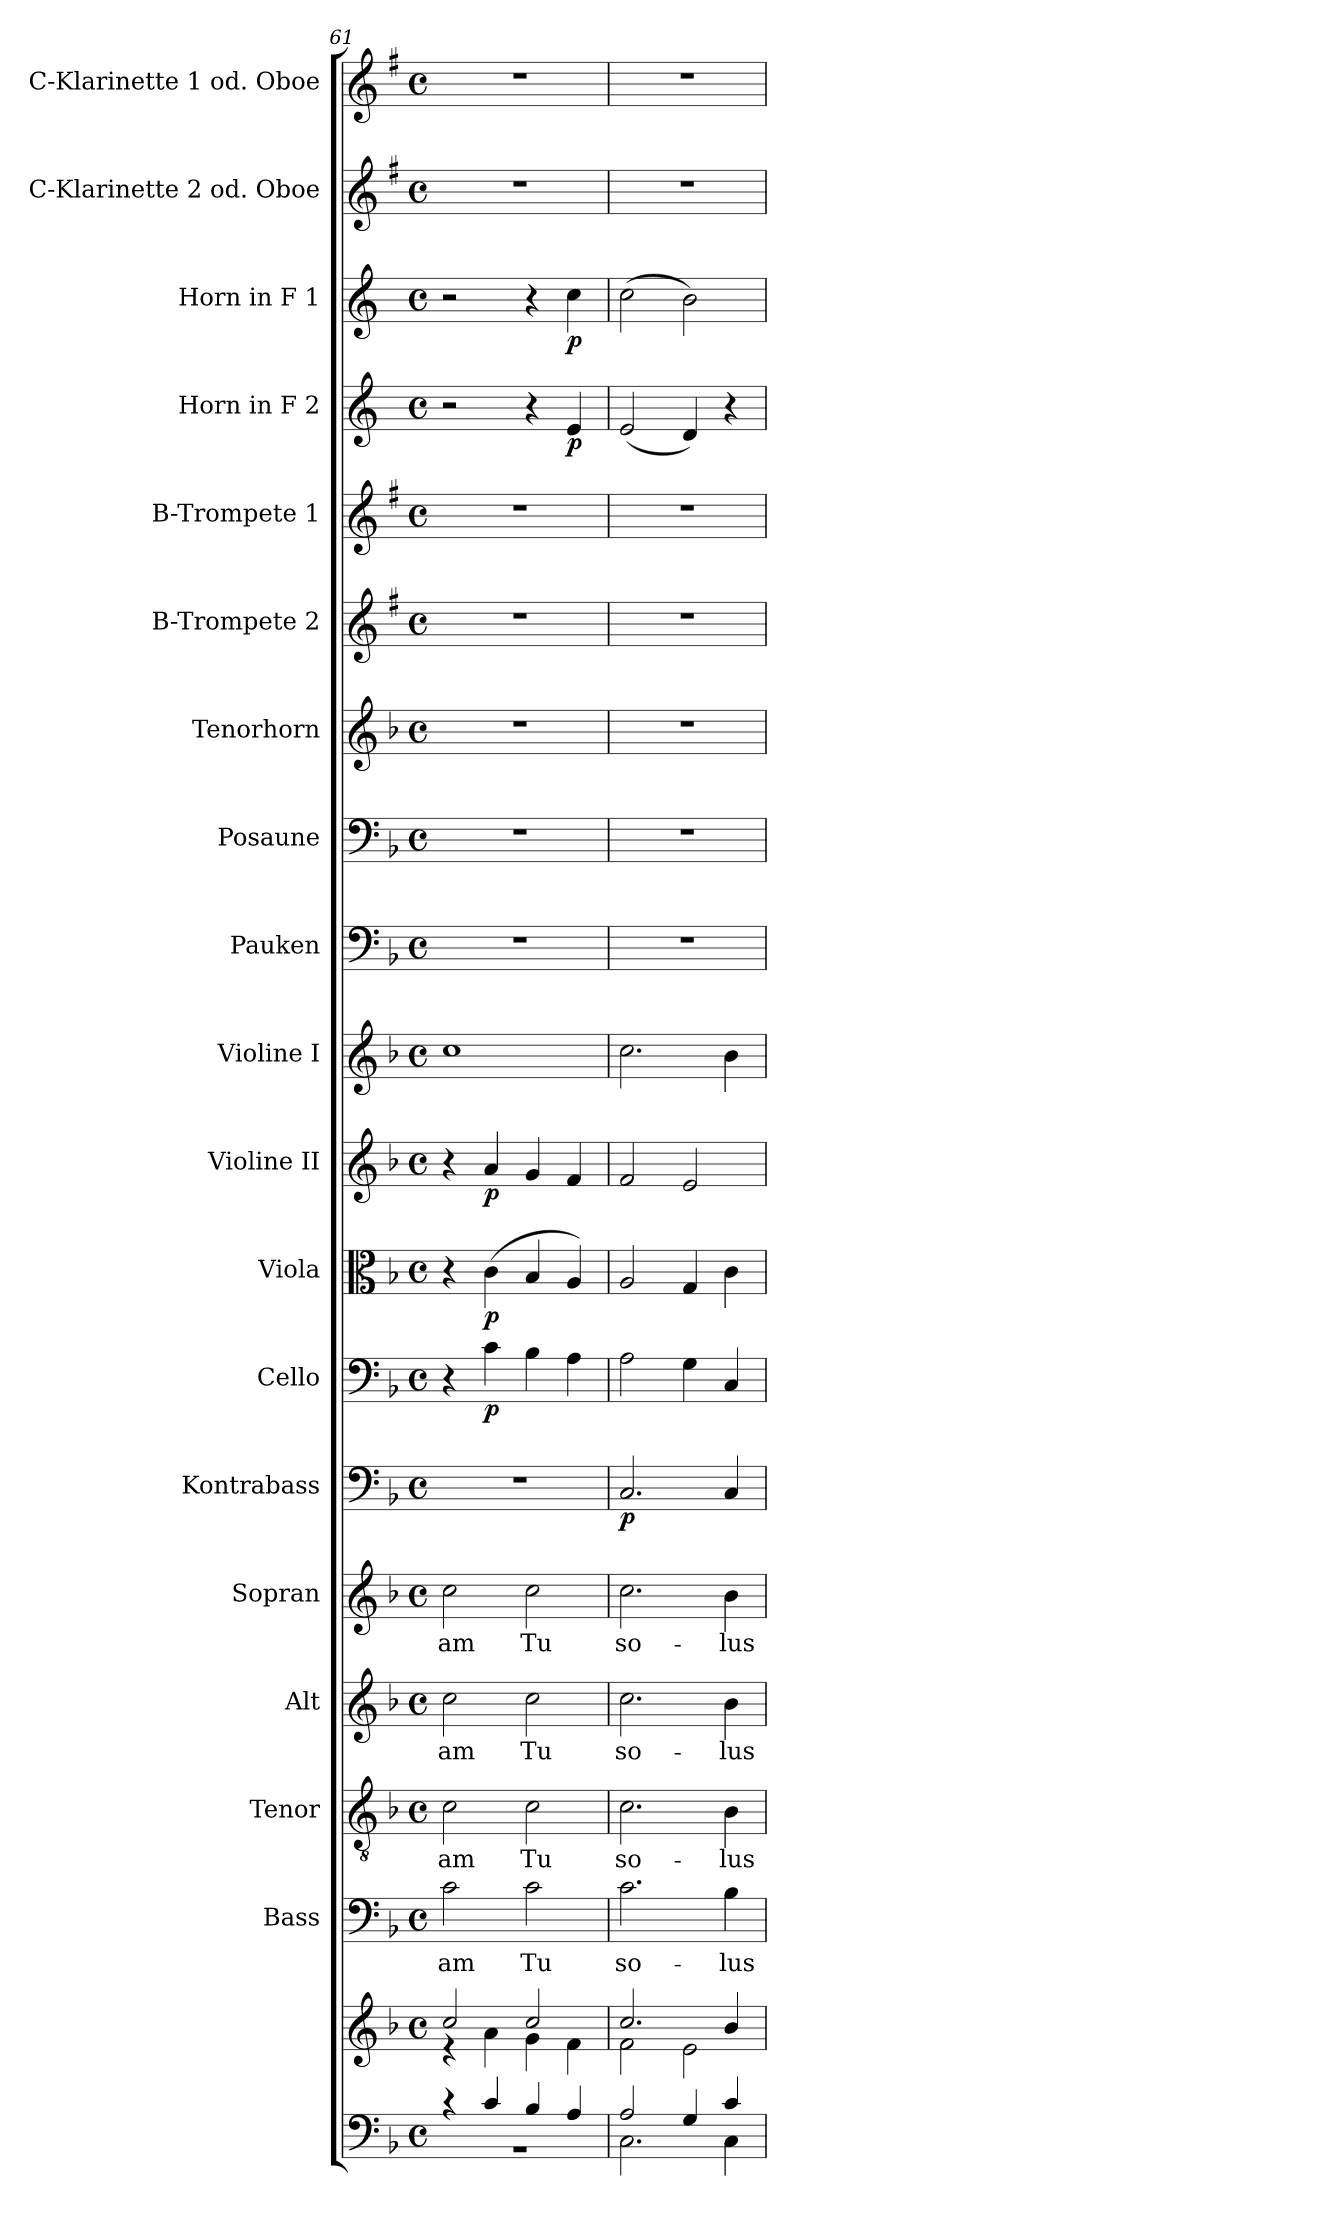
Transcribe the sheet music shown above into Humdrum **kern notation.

**kern	**kern	**kern	**text	**kern	**text	**kern	**text	**kern	**text	**kern	**dynam	**kern	**dynam	**kern	**dynam	**kern	**dynam	**kern	**kern	**kern	**kern	**kern	**kern	**kern	**dynam	**kern	**dynam	**kern	**kern
*part19	*part19	*part18	*part18	*part17	*part17	*part16	*part16	*part15	*part15	*part14	*part14	*part13	*part13	*part12	*part12	*part11	*part11	*part10	*part9	*part8	*part7	*part6	*part5	*part4	*part4	*part3	*part3	*part2	*part1
*staff20	*staff19	*staff18	*staff18	*staff17	*staff17	*staff16	*staff16	*staff15	*staff15	*staff14	*staff14	*staff13	*staff13	*staff12	*staff12	*staff11	*staff11	*staff10	*staff9	*staff8	*staff7	*staff6	*staff5	*staff4	*staff4	*staff3	*staff3	*staff2	*staff1
*	*	*I"Bass	*	*I"Tenor	*	*I"Alt	*	*I"Sopran	*	*I"Kontrabass	*	*I"Cello	*	*I"Viola	*	*I"Violine II	*	*I"Violine I	*I"Pauken	*I"Posaune	*I"Tenorhorn	*I"B-Trompete 2	*I"B-Trompete 1	*I"Horn in F 2	*	*I"Horn in F 1	*	*I"C-Klarinette 2 od. Oboe	*I"C-Klarinette 1 od. Oboe
*	*	*I'B.	*	*I'T.	*	*I'A.	*	*I'S.	*	*I'Kb.	*	*	*	*I'Vla.	*	*I'Vl. II	*	*I'Vl. I	*I'Pk.	*I'Pos.	*I'T. Hrn.	*I'B Trp. 2	*I'B Trp. 1	*	*	*	*	*I'C Kl. 2	*I'C Kl. 1
*clefF4	*clefG2	*clefF4	*	*clefGv2	*	*clefG2	*	*clefG2	*	*clefF4	*	*clefF4	*	*clefC3	*	*clefG2	*	*clefG2	*clefF4	*clefF4	*clefG2	*clefG2	*clefG2	*clefG2	*	*clefG2	*	*clefG2	*clefG2
*	*	*	*	*	*	*	*	*	*	*ITrd7c12	*	*	*	*	*	*	*	*	*	*	*ITrd8c14	*ITrd1c2	*ITrd1c2	*ITrd4c7	*	*ITrd4c7	*	*ITrd1c2	*ITrd1c2
*k[b-]	*k[b-]	*k[b-]	*	*k[b-]	*	*k[b-]	*	*k[b-]	*	*k[b-]	*	*k[b-]	*	*k[b-]	*	*k[b-]	*	*k[b-]	*k[b-]	*k[b-]	*k[b-]	*k[b-]	*k[b-]	*k[b-]	*	*k[b-]	*	*k[b-]	*k[b-]
*F:	*F:	*F:	*	*F:	*	*F:	*	*F:	*	*F:	*	*F:	*	*F:	*	*F:	*	*F:	*F:	*F:	*F:	*F:	*F:	*F:	*	*F:	*	*F:	*F:
*M4/4	*M4/4	*M4/4	*	*M4/4	*	*M4/4	*	*M4/4	*	*M4/4	*	*M4/4	*	*M4/4	*	*M4/4	*	*M4/4	*M4/4	*M4/4	*M4/4	*M4/4	*M4/4	*M4/4	*	*M4/4	*	*M4/4	*M4/4
*met(c)	*met(c)	*met(c)	*	*met(c)	*	*met(c)	*	*met(c)	*	*met(c)	*	*met(c)	*	*met(c)	*	*met(c)	*	*met(c)	*met(c)	*met(c)	*met(c)	*met(c)	*met(c)	*met(c)	*	*met(c)	*	*met(c)	*met(c)
=61	=61	=61	=61	=61	=61	=61	=61	=61	=61	=61	=61	=61	=61	=61	=61	=61	=61	=61	=61	=61	=61	=61	=61	=61	=61	=61	=61	=61	=61
*^	*^	*	*	*	*	*	*	*	*	*	*	*	*	*	*	*	*	*	*	*	*	*	*	*	*	*	*	*	*
!	!	!	!	!	!LO:LY:b	!	!LO:LY:b	!	!LO:LY:b	!	!LO:LY:b	!	!	!	!	!	!	!	!	!	!	!	!	!	!	!	!	!	!	!	!
4rc	1rBB	2cc/	4re	2c\	-am	2c\	-am	2cc\	-am	2cc\	-am	1r	.	4r	.	4r	.	4r	.	1cc	1r	1r	1r	1r	1r	2r	.	2r	.	1r	1r
!	!	!	!	!	!	!	!	!	!	!	!	!	!	!	!LO:DY:b	!	!LO:DY:b	!	!LO:DY:b	!	!	!	!	!	!	!	!	!	!	!	!
4c/	.	.	4a\	.	.	.	.	.	.	.	.	.	.	4c\	p	(>4c\	p	4a/	p	.	.	.	.	.	.	.	.	.	.	.	.
!	!	!	!	!	!LO:LY:b	!	!LO:LY:b	!	!LO:LY:b	!	!LO:LY:b	!	!	!	!	!	!	!	!	!	!	!	!	!	!	!	!	!	!	!	!
4B-/	.	2cc/	4g\	2c\	Tu	2c\	Tu	2cc\	Tu	2cc\	Tu	.	.	4B-\	.	4B-/	.	4g/	.	.	.	.	.	.	.	4r	.	4r	.	.	.
!	!	!	!	!	!	!	!	!	!	!	!	!	!	!	!	!	!	!	!	!	!	!	!	!	!	!	!LO:DY:b	!	!LO:DY:b	!	!
4A/	.	.	4f\	.	.	.	.	.	.	.	.	.	.	4A\	.	4A/)	.	4f/	.	.	.	.	.	.	.	4A/	p	4f\	p	.	.
=62	=62	=62	=62	=62	=62	=62	=62	=62	=62	=62	=62	=62	=62	=62	=62	=62	=62	=62	=62	=62	=62	=62	=62	=62	=62	=62	=62	=62	=62	=62	=62
!	!	!	!	!	!LO:LY:b	!	!LO:LY:b	!	!LO:LY:b	!	!LO:LY:b	!	!LO:DY:b	!	!	!	!	!	!	!	!	!	!	!	!	!	!	!	!	!	!
2A/	2.C\	2.cc/	2f\	2.c\	so-	2.c\	so-	2.cc\	so-	2.cc\	so-	2.CC/	p	2A\	.	2A/	.	2f/	.	2.cc\	1r	1r	1r	1r	1r	(<2A/	.	(>2f\	.	1r	1r
4G/	.	.	2e\	.	.	.	.	.	.	.	.	.	.	4G\	.	4G/	.	2e/	.	.	.	.	.	.	.	4G/)	.	2e\)	.	.	.
!	!	!	!	!	!LO:LY:b	!	!LO:LY:b	!	!LO:LY:b	!	!LO:LY:b	!	!	!	!	!	!	!	!	!	!	!	!	!	!	!	!	!	!	!	!
4c/	4C\	4b-/	.	4B-\	-lus	4B-\	-lus	4b-\	-lus	4b-\	-lus	4CC/	.	4C/	.	4c\	.	.	.	4b-\	.	.	.	.	.	4r	.	.	.	.	.
*v	*v	*	*	*	*	*	*	*	*	*	*	*	*	*	*	*	*	*	*	*	*	*	*	*	*	*	*	*	*	*	*
*	*v	*v	*	*	*	*	*	*	*	*	*	*	*	*	*	*	*	*	*	*	*	*	*	*	*	*	*	*	*	*
=	=	=	=	=	=	=	=	=	=	=	=	=	=	=	=	=	=	=	=	=	=	=	=	=	=	=	=	=	=
*-	*-	*-	*-	*-	*-	*-	*-	*-	*-	*-	*-	*-	*-	*-	*-	*-	*-	*-	*-	*-	*-	*-	*-	*-	*-	*-	*-	*-	*-
